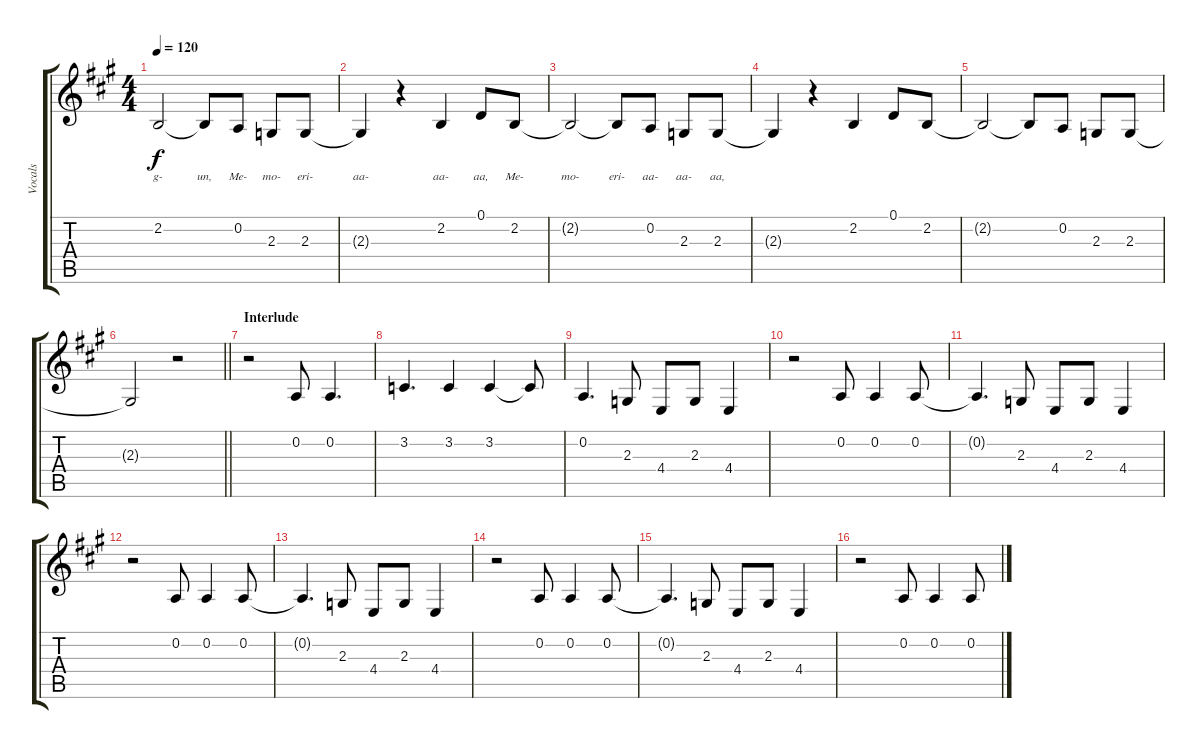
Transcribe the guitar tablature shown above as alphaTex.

\track ("Vocals" "Vocals") {instrument lead8bassandlead}
\staff {score tabs}
\tuning (D4 A3 F3 C3 G2 D2) {hide}
\ts (4 4)
\tempo 120
\clef g2
\ks a
2.2{t}.2{lyrics (0 "g-") lyrics (1 "") lyrics (2 "") lyrics (3 "") lyrics (4 "") dy f} 2.2{t}.8{lyrics (0 "un,") lyrics (1 "") lyrics (2 "") lyrics (3 "") lyrics (4 "")} 0.2.8{lyrics (0 "Me-") lyrics (1 "") lyrics (2 "") lyrics (3 "") lyrics (4 "")} 2.3.8{lyrics (0 "mo-") lyrics (1 "") lyrics (2 "") lyrics (3 "") lyrics (4 "")} 2.3.8{lyrics (0 "eri-") lyrics (1 "") lyrics (2 "") lyrics (3 "") lyrics (4 "")} |
2.3{t}.4{lyrics (0 "aa-") lyrics (1 "") lyrics (2 "") lyrics (3 "") lyrics (4 "")} r.4 2.2.4{lyrics (0 "aa-") lyrics (1 "") lyrics (2 "") lyrics (3 "") lyrics (4 "")} 0.1.8{lyrics (0 "aa,") lyrics (1 "") lyrics (2 "") lyrics (3 "") lyrics (4 "")} 2.2.8{lyrics (0 "Me-") lyrics (1 "") lyrics (2 "") lyrics (3 "") lyrics (4 "")} |
2.2{t}.2{lyrics (0 "mo-") lyrics (1 "") lyrics (2 "") lyrics (3 "") lyrics (4 "")} 2.2{t}.8{lyrics (0 "eri-") lyrics (1 "") lyrics (2 "") lyrics (3 "") lyrics (4 "")} 0.2.8{lyrics (0 "aa-") lyrics (1 "") lyrics (2 "") lyrics (3 "") lyrics (4 "")} 2.3.8{lyrics (0 "aa-") lyrics (1 "") lyrics (2 "") lyrics (3 "") lyrics (4 "")} 2.3.8{lyrics (0 "aa,") lyrics (1 "") lyrics (2 "") lyrics (3 "") lyrics (4 "")} |
2.3{t}.4 r.4 2.2.4 0.1.8 2.2.8 |
2.2{t}.2 2.2{t}.8 0.2.8 2.3.8 2.3.8 |
\barLineRight lightlight
2.3{t}.2 r.2 |
\section ("" "Interlude")
r.2 0.2.8 0.2.4{d} |
3.2.4{d} 3.2.4 3.2.4 3.2{t}.8 |
0.2.4{d} 2.3.8 4.4.8 2.3.8 4.4.4 |
r.2 0.2.8 0.2.4 0.2.8 |
0.2{t}.4{d} 2.3.8 4.4.8 2.3.8 4.4.4 |
r.2 0.2.8 0.2.4 0.2.8 |
0.2{t}.4{d} 2.3.8 4.4.8 2.3.8 4.4.4 |
r.2 0.2.8 0.2.4 0.2.8 |
0.2{t}.4{d} 2.3.8 4.4.8 2.3.8 4.4.4 |
r.2 0.2.8 0.2.4 0.2.8
